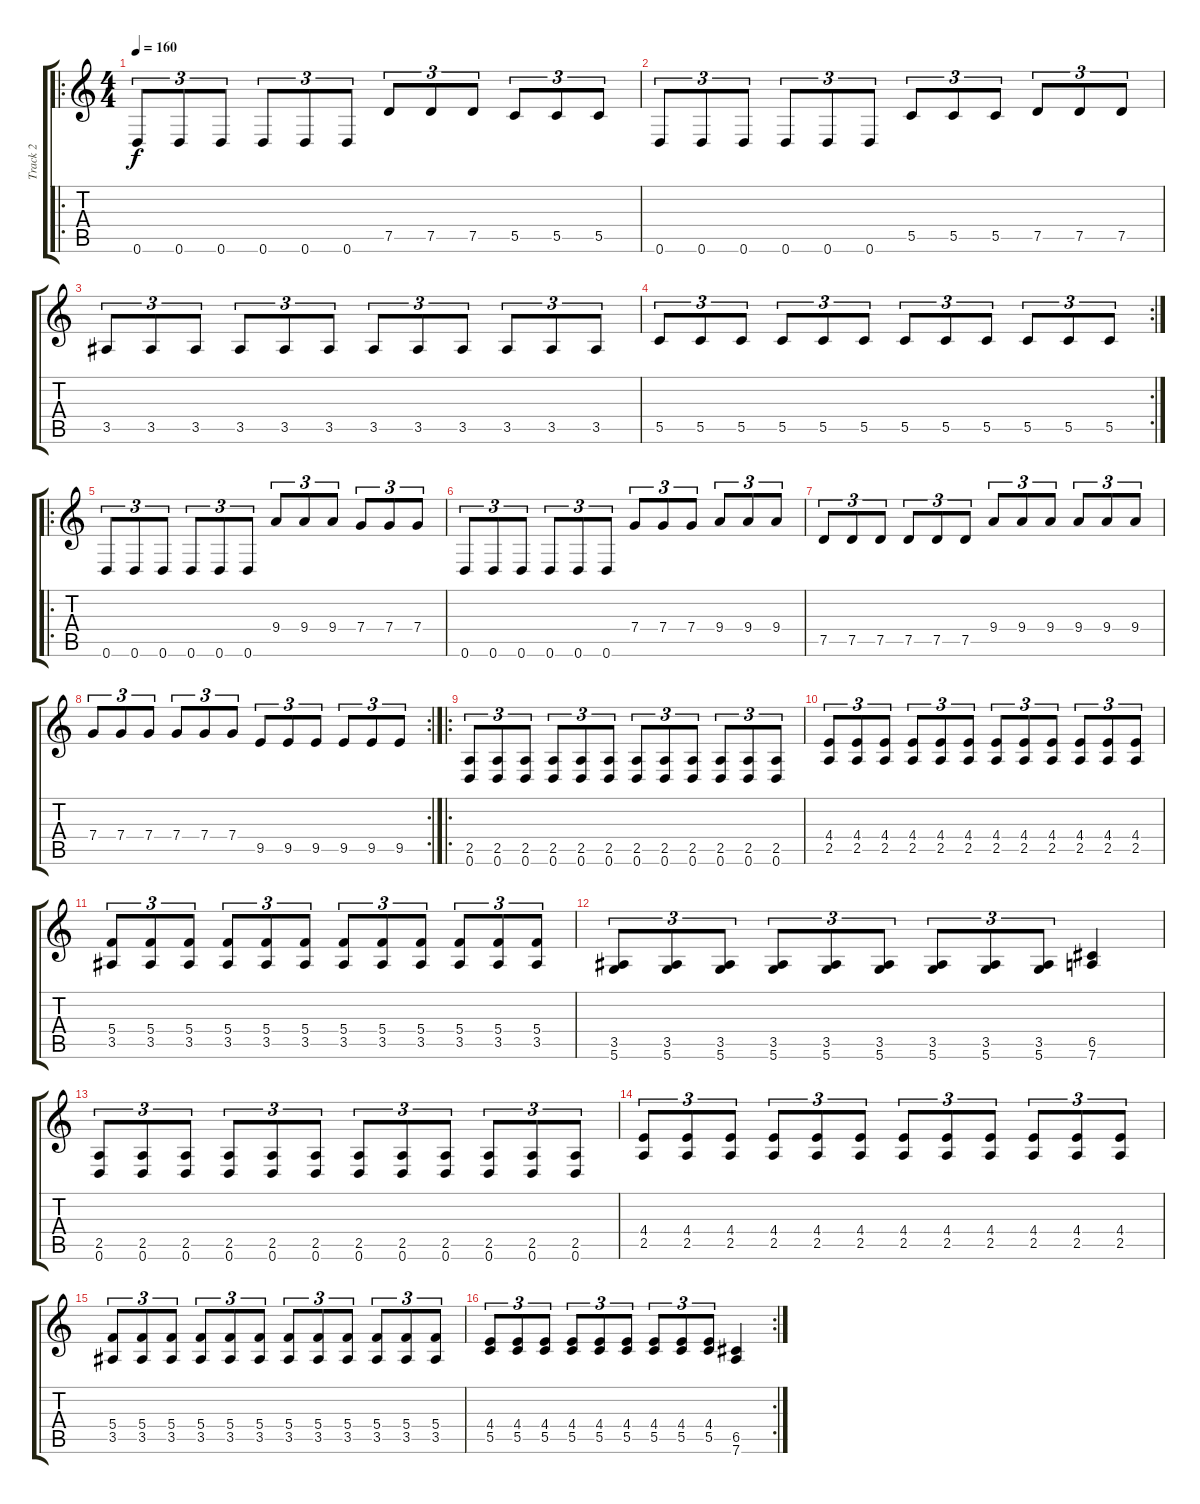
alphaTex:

\track ("Track 2" "Track 2") {instrument overdrivenguitar}
\staff {score tabs}
\tuning (C4 G3 F3 C3 G2 D2) {hide}
\ro
\ts (4 4)
\tempo 160
\clef g2
\ks c
0.6.8{tu (3 2) dy f} 0.6.8{tu (3 2)} 0.6.8{tu (3 2)} 0.6.8{tu (3 2)} 0.6.8{tu (3 2)} 0.6.8{tu (3 2)} 7.5.8{tu (3 2)} 7.5.8{tu (3 2)} 7.5.8{tu (3 2)} 5.5.8{tu (3 2)} 5.5.8{tu (3 2)} 5.5.8{tu (3 2)} |
0.6.8{tu (3 2)} 0.6.8{tu (3 2)} 0.6.8{tu (3 2)} 0.6.8{tu (3 2)} 0.6.8{tu (3 2)} 0.6.8{tu (3 2)} 5.5.8{tu (3 2)} 5.5.8{tu (3 2)} 5.5.8{tu (3 2)} 7.5.8{tu (3 2)} 7.5.8{tu (3 2)} 7.5.8{tu (3 2)} |
3.5.8{tu (3 2)} 3.5.8{tu (3 2)} 3.5.8{tu (3 2)} 3.5.8{tu (3 2)} 3.5.8{tu (3 2)} 3.5.8{tu (3 2)} 3.5.8{tu (3 2)} 3.5.8{tu (3 2)} 3.5.8{tu (3 2)} 3.5.8{tu (3 2)} 3.5.8{tu (3 2)} 3.5.8{tu (3 2)} |
\rc 2
5.5.8{tu (3 2)} 5.5.8{tu (3 2)} 5.5.8{tu (3 2)} 5.5.8{tu (3 2)} 5.5.8{tu (3 2)} 5.5.8{tu (3 2)} 5.5.8{tu (3 2)} 5.5.8{tu (3 2)} 5.5.8{tu (3 2)} 5.5.8{tu (3 2)} 5.5.8{tu (3 2)} 5.5.8{tu (3 2)} |
\ro
0.6.8{tu (3 2)} 0.6.8{tu (3 2)} 0.6.8{tu (3 2)} 0.6.8{tu (3 2)} 0.6.8{tu (3 2)} 0.6.8{tu (3 2)} 9.4.8{tu (3 2)} 9.4.8{tu (3 2)} 9.4.8{tu (3 2)} 7.4.8{tu (3 2)} 7.4.8{tu (3 2)} 7.4.8{tu (3 2)} |
0.6.8{tu (3 2)} 0.6.8{tu (3 2)} 0.6.8{tu (3 2)} 0.6.8{tu (3 2)} 0.6.8{tu (3 2)} 0.6.8{tu (3 2)} 7.4.8{tu (3 2)} 7.4.8{tu (3 2)} 7.4.8{tu (3 2)} 9.4.8{tu (3 2)} 9.4.8{tu (3 2)} 9.4.8{tu (3 2)} |
7.5.8{tu (3 2)} 7.5.8{tu (3 2)} 7.5.8{tu (3 2)} 7.5.8{tu (3 2)} 7.5.8{tu (3 2)} 7.5.8{tu (3 2)} 9.4.8{tu (3 2)} 9.4.8{tu (3 2)} 9.4.8{tu (3 2)} 9.4.8{tu (3 2)} 9.4.8{tu (3 2)} 9.4.8{tu (3 2)} |
\rc 2
7.4.8{tu (3 2)} 7.4.8{tu (3 2)} 7.4.8{tu (3 2)} 7.4.8{tu (3 2)} 7.4.8{tu (3 2)} 7.4.8{tu (3 2)} 9.5.8{tu (3 2)} 9.5.8{tu (3 2)} 9.5.8{tu (3 2)} 9.5.8{tu (3 2)} 9.5.8{tu (3 2)} 9.5.8{tu (3 2)} |
\ro
(2.5 0.6).8{tu (3 2)} (2.5 0.6).8{tu (3 2)} (2.5 0.6).8{tu (3 2)} (2.5 0.6).8{tu (3 2)} (2.5 0.6).8{tu (3 2)} (2.5 0.6).8{tu (3 2)} (2.5 0.6).8{tu (3 2)} (2.5 0.6).8{tu (3 2)} (2.5 0.6).8{tu (3 2)} (2.5 0.6).8{tu (3 2)} (2.5 0.6).8{tu (3 2)} (2.5 0.6).8{tu (3 2)} |
(4.4 2.5).8{tu (3 2)} (4.4 2.5).8{tu (3 2)} (4.4 2.5).8{tu (3 2)} (4.4 2.5).8{tu (3 2)} (4.4 2.5).8{tu (3 2)} (4.4 2.5).8{tu (3 2)} (4.4 2.5).8{tu (3 2)} (4.4 2.5).8{tu (3 2)} (4.4 2.5).8{tu (3 2)} (4.4 2.5).8{tu (3 2)} (4.4 2.5).8{tu (3 2)} (4.4 2.5).8{tu (3 2)} |
(5.4 3.5).8{tu (3 2)} (5.4 3.5).8{tu (3 2)} (5.4 3.5).8{tu (3 2)} (5.4 3.5).8{tu (3 2)} (5.4 3.5).8{tu (3 2)} (5.4 3.5).8{tu (3 2)} (5.4 3.5).8{tu (3 2)} (5.4 3.5).8{tu (3 2)} (5.4 3.5).8{tu (3 2)} (5.4 3.5).8{tu (3 2)} (5.4 3.5).8{tu (3 2)} (5.4 3.5).8{tu (3 2)} |
(3.5 5.6).8{tu (3 2)} (3.5 5.6).8{tu (3 2)} (3.5 5.6).8{tu (3 2)} (3.5 5.6).8{tu (3 2)} (3.5 5.6).8{tu (3 2)} (3.5 5.6).8{tu (3 2)} (3.5 5.6).8{tu (3 2)} (3.5 5.6).8{tu (3 2)} (3.5 5.6).8{tu (3 2)} (6.5 7.6).4 |
(2.5 0.6).8{tu (3 2)} (2.5 0.6).8{tu (3 2)} (2.5 0.6).8{tu (3 2)} (2.5 0.6).8{tu (3 2)} (2.5 0.6).8{tu (3 2)} (2.5 0.6).8{tu (3 2)} (2.5 0.6).8{tu (3 2)} (2.5 0.6).8{tu (3 2)} (2.5 0.6).8{tu (3 2)} (2.5 0.6).8{tu (3 2)} (2.5 0.6).8{tu (3 2)} (2.5 0.6).8{tu (3 2)} |
(4.4 2.5).8{tu (3 2)} (4.4 2.5).8{tu (3 2)} (4.4 2.5).8{tu (3 2)} (4.4 2.5).8{tu (3 2)} (4.4 2.5).8{tu (3 2)} (4.4 2.5).8{tu (3 2)} (4.4 2.5).8{tu (3 2)} (4.4 2.5).8{tu (3 2)} (4.4 2.5).8{tu (3 2)} (4.4 2.5).8{tu (3 2)} (4.4 2.5).8{tu (3 2)} (4.4 2.5).8{tu (3 2)} |
(5.4 3.5).8{tu (3 2)} (5.4 3.5).8{tu (3 2)} (5.4 3.5).8{tu (3 2)} (5.4 3.5).8{tu (3 2)} (5.4 3.5).8{tu (3 2)} (5.4 3.5).8{tu (3 2)} (5.4 3.5).8{tu (3 2)} (5.4 3.5).8{tu (3 2)} (5.4 3.5).8{tu (3 2)} (5.4 3.5).8{tu (3 2)} (5.4 3.5).8{tu (3 2)} (5.4 3.5).8{tu (3 2)} |
\rc 2
(4.4 5.5).8{tu (3 2)} (4.4 5.5).8{tu (3 2)} (4.4 5.5).8{tu (3 2)} (4.4 5.5).8{tu (3 2)} (4.4 5.5).8{tu (3 2)} (4.4 5.5).8{tu (3 2)} (4.4 5.5).8{tu (3 2)} (4.4 5.5).8{tu (3 2)} (4.4 5.5).8{tu (3 2)} (6.5 7.6).4
